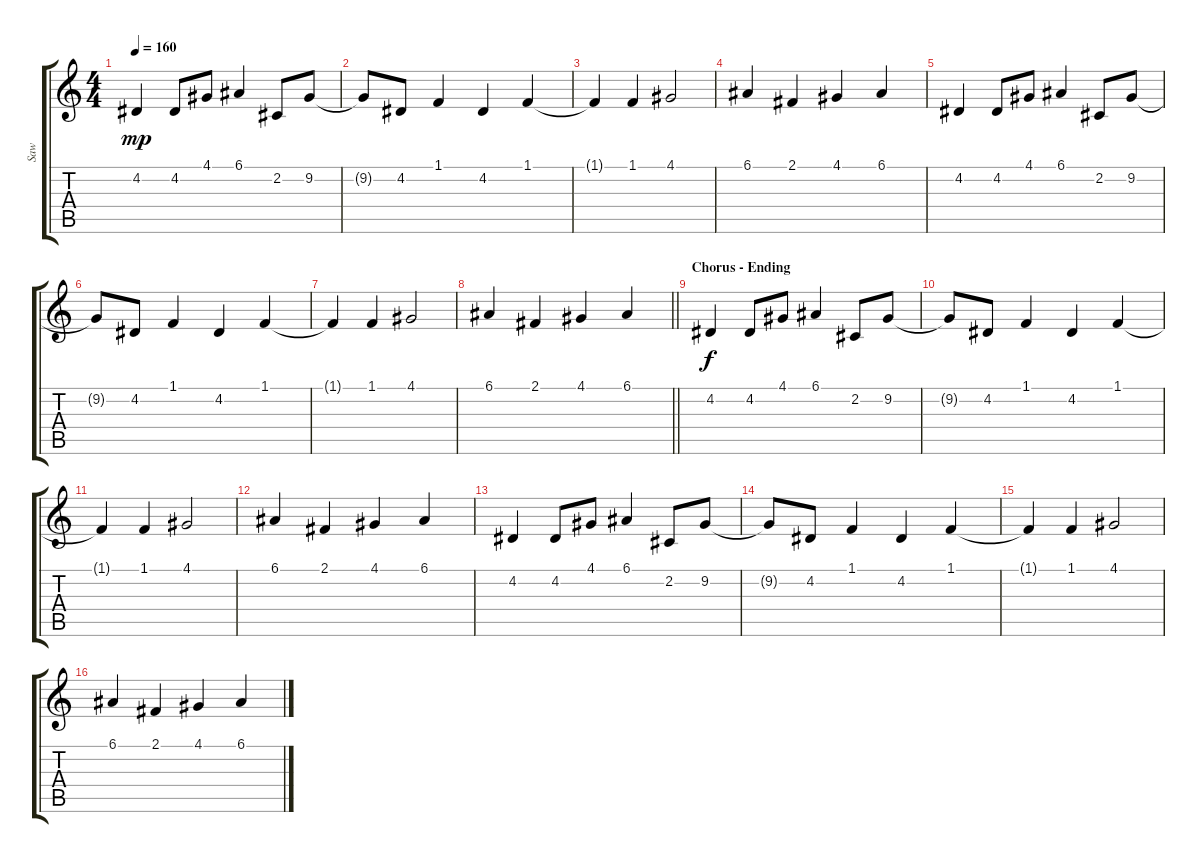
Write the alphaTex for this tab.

\track ("Saw" "Saw") {instrument lead2sawtooth}
\staff {score tabs}
\tuning (E4 B3 G3 D3 A2 E2) {hide}
\ts (4 4)
\tempo 160
\clef g2
\ks c
4.2.4{dy mp} 4.2.8 4.1.8 6.1.4 2.2.8 9.2.8 |
9.2{t}.8 4.2.8 1.1.4 4.2.4 1.1.4 |
1.1{t}.4 1.1.4 4.1.2 |
6.1.4 2.1.4 4.1.4 6.1.4 |
4.2.4 4.2.8 4.1.8 6.1.4 2.2.8 9.2.8 |
9.2{t}.8 4.2.8 1.1.4 4.2.4 1.1.4 |
1.1{t}.4 1.1.4 4.1.2 |
\barLineRight lightlight
6.1.4 2.1.4 4.1.4 6.1.4 |
\section ("" "Chorus - Ending")
4.2.4{dy f} 4.2.8 4.1.8 6.1.4 2.2.8 9.2.8 |
9.2{t}.8 4.2.8 1.1.4 4.2.4 1.1.4 |
1.1{t}.4 1.1.4 4.1.2 |
6.1.4 2.1.4 4.1.4 6.1.4 |
4.2.4 4.2.8 4.1.8 6.1.4 2.2.8 9.2.8 |
9.2{t}.8 4.2.8 1.1.4 4.2.4 1.1.4 |
1.1{t}.4 1.1.4 4.1.2 |
6.1.4 2.1.4 4.1.4 6.1.4
